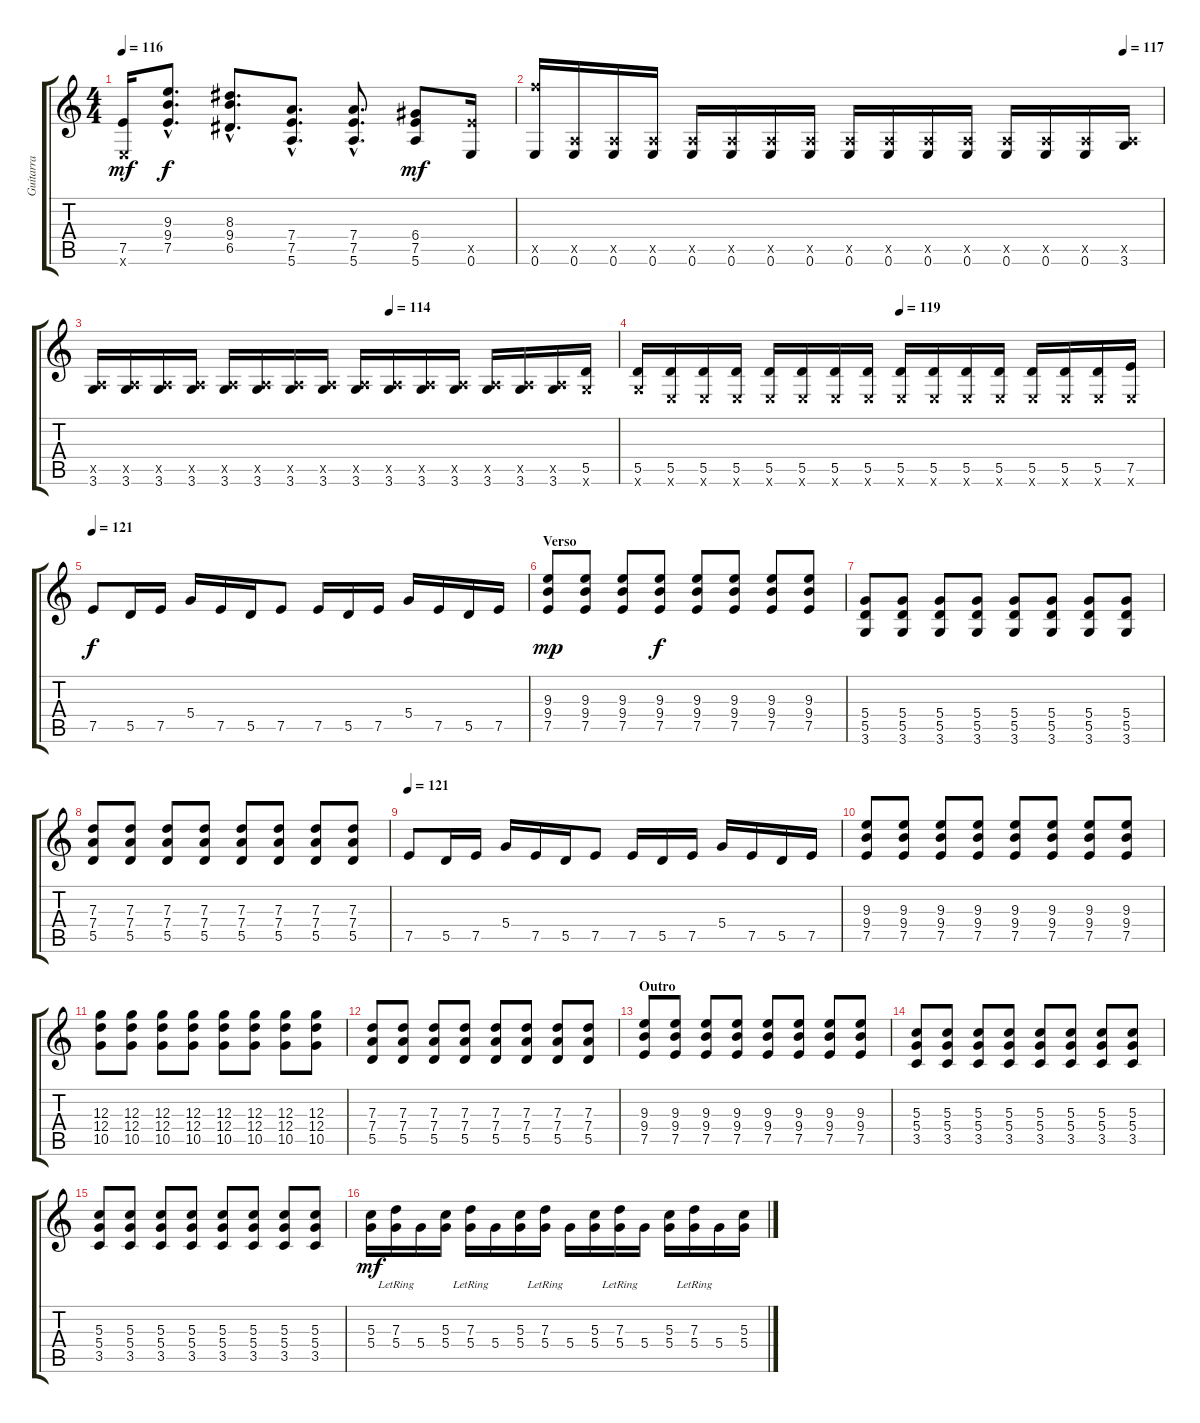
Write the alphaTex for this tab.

\track ("Guitarra" "Guitarra") {instrument distortionguitar}
\staff {score tabs}
\tuning (E4 B3 G3 D3 A2 E2) {hide}
\ts (4 4)
\tempo 116
\clef g2
\ks c
(7.5 0.6{x}).16{dy mf} (9.3{hac} 9.4{hac} 7.5{hac}).8{d dy f} (8.3{hac} 9.4{hac} 6.5{hac}).8{d} (7.4{hac} 7.5{hac} 5.6{hac}).8{d} (7.4{hac} 7.5{hac} 5.6{hac}).8{d} (6.4 7.5 5.6).8{dy mf} (7.5{x} 0.6).16 |
\tempo (117 0.9375)
(20.5{x} 0.6).16 (0.5{x} 0.6).16 (0.5{x} 0.6).16 (0.5{x} 0.6).16 (0.5{x} 0.6).16 (0.5{x} 0.6).16 (0.5{x} 0.6).16 (0.5{x} 0.6).16 (0.5{x} 0.6).16 (0.5{x} 0.6).16 (0.5{x} 0.6).16 (0.5{x} 0.6).16 (0.5{x} 0.6).16 (0.5{x} 0.6).16 (0.5{x} 0.6).16 (0.5{x} 3.6).16 |
\tempo (114 0.5625)
(0.5{x} 3.6).16 (0.5{x} 3.6).16 (0.5{x} 3.6).16 (0.5{x} 3.6).16 (0.5{x} 3.6).16 (0.5{x} 3.6).16 (0.5{x} 3.6).16 (0.5{x} 3.6).16 (0.5{x} 3.6).16 (0.5{x} 3.6).16 (0.5{x} 3.6).16 (0.5{x} 3.6).16 (0.5{x} 3.6).16 (0.5{x} 3.6).16 (0.5{x} 3.6).16 (5.5 3.6{x}).16 |
\tempo (119 0.5)
(5.5 3.6{x}).16 (5.5 0.6{x}).16 (5.5 0.6{x}).16 (5.5 0.6{x}).16 (5.5 0.6{x}).16 (5.5 0.6{x}).16 (5.5 0.6{x}).16 (5.5 0.6{x}).16 (5.5 0.6{x}).16 (5.5 0.6{x}).16 (5.5 0.6{x}).16 (5.5 0.6{x}).16 (5.5 0.6{x}).16 (5.5 0.6{x}).16 (5.5 0.6{x}).16 (7.5 0.6{x}).16 |
\tempo 121
7.5.8{dy f} 5.5.16 7.5.16 5.4.16 7.5.16 5.5.16 7.5.8 7.5.16 5.5.16 7.5.16 5.4.16 7.5.16 5.5.16 7.5.16 |
\section ("" "Verso")
(9.3 9.4 7.5).8{dy mp} (9.3 9.4 7.5).8 (9.3 9.4 7.5).8 (9.3 9.4 7.5).8{dy f} (9.3 9.4 7.5).8 (9.3 9.4 7.5).8 (9.3 9.4 7.5).8 (9.3 9.4 7.5).8 |
(5.4 5.5 3.6).8 (5.4 5.5 3.6).8 (5.4 5.5 3.6).8 (5.4 5.5 3.6).8 (5.4 5.5 3.6).8 (5.4 5.5 3.6).8 (5.4 5.5 3.6).8 (5.4 5.5 3.6).8 |
(7.3 7.4 5.5).8 (7.3 7.4 5.5).8 (7.3 7.4 5.5).8 (7.3 7.4 5.5).8 (7.3 7.4 5.5).8 (7.3 7.4 5.5).8 (7.3 7.4 5.5).8 (7.3 7.4 5.5).8 |
\tempo 121
7.5.8 5.5.16 7.5.16 5.4.16 7.5.16 5.5.16 7.5.8 7.5.16 5.5.16 7.5.16 5.4.16 7.5.16 5.5.16 7.5.16 |
(9.3 9.4 7.5).8 (9.3 9.4 7.5).8 (9.3 9.4 7.5).8 (9.3 9.4 7.5).8 (9.3 9.4 7.5).8 (9.3 9.4 7.5).8 (9.3 9.4 7.5).8 (9.3 9.4 7.5).8 |
(12.3 12.4 10.5).8 (12.3 12.4 10.5).8 (12.3 12.4 10.5).8 (12.3 12.4 10.5).8 (12.3 12.4 10.5).8 (12.3 12.4 10.5).8 (12.3 12.4 10.5).8 (12.3 12.4 10.5).8 |
(7.3 7.4 5.5).8 (7.3 7.4 5.5).8 (7.3 7.4 5.5).8 (7.3 7.4 5.5).8 (7.3 7.4 5.5).8 (7.3 7.4 5.5).8 (7.3 7.4 5.5).8 (7.3 7.4 5.5).8 |
\section ("" "Outro")
(9.3 9.4 7.5).8 (9.3 9.4 7.5).8 (9.3 9.4 7.5).8 (9.3 9.4 7.5).8 (9.3 9.4 7.5).8 (9.3 9.4 7.5).8 (9.3 9.4 7.5).8 (9.3 9.4 7.5).8 |
(5.3 5.4 3.5).8 (5.3 5.4 3.5).8 (5.3 5.4 3.5).8 (5.3 5.4 3.5).8 (5.3 5.4 3.5).8 (5.3 5.4 3.5).8 (5.3 5.4 3.5).8 (5.3 5.4 3.5).8 |
(5.3 5.4 3.5).8 (5.3 5.4 3.5).8 (5.3 5.4 3.5).8 (5.3 5.4 3.5).8 (5.3 5.4 3.5).8 (5.3 5.4 3.5).8 (5.3 5.4 3.5).8 (5.3 5.4 3.5).8 |
(5.3 5.4).16{dy mf} (7.3{lr} 5.4).16 5.4.16 (5.3 5.4).16 (7.3{lr} 5.4).16 5.4.16 (5.3 5.4).16 (7.3{lr} 5.4).16 5.4.16 (5.3 5.4).16 (7.3{lr} 5.4).16 5.4.16 (5.3 5.4).16 (7.3{lr} 5.4).16 5.4.16 (5.3 5.4).16
